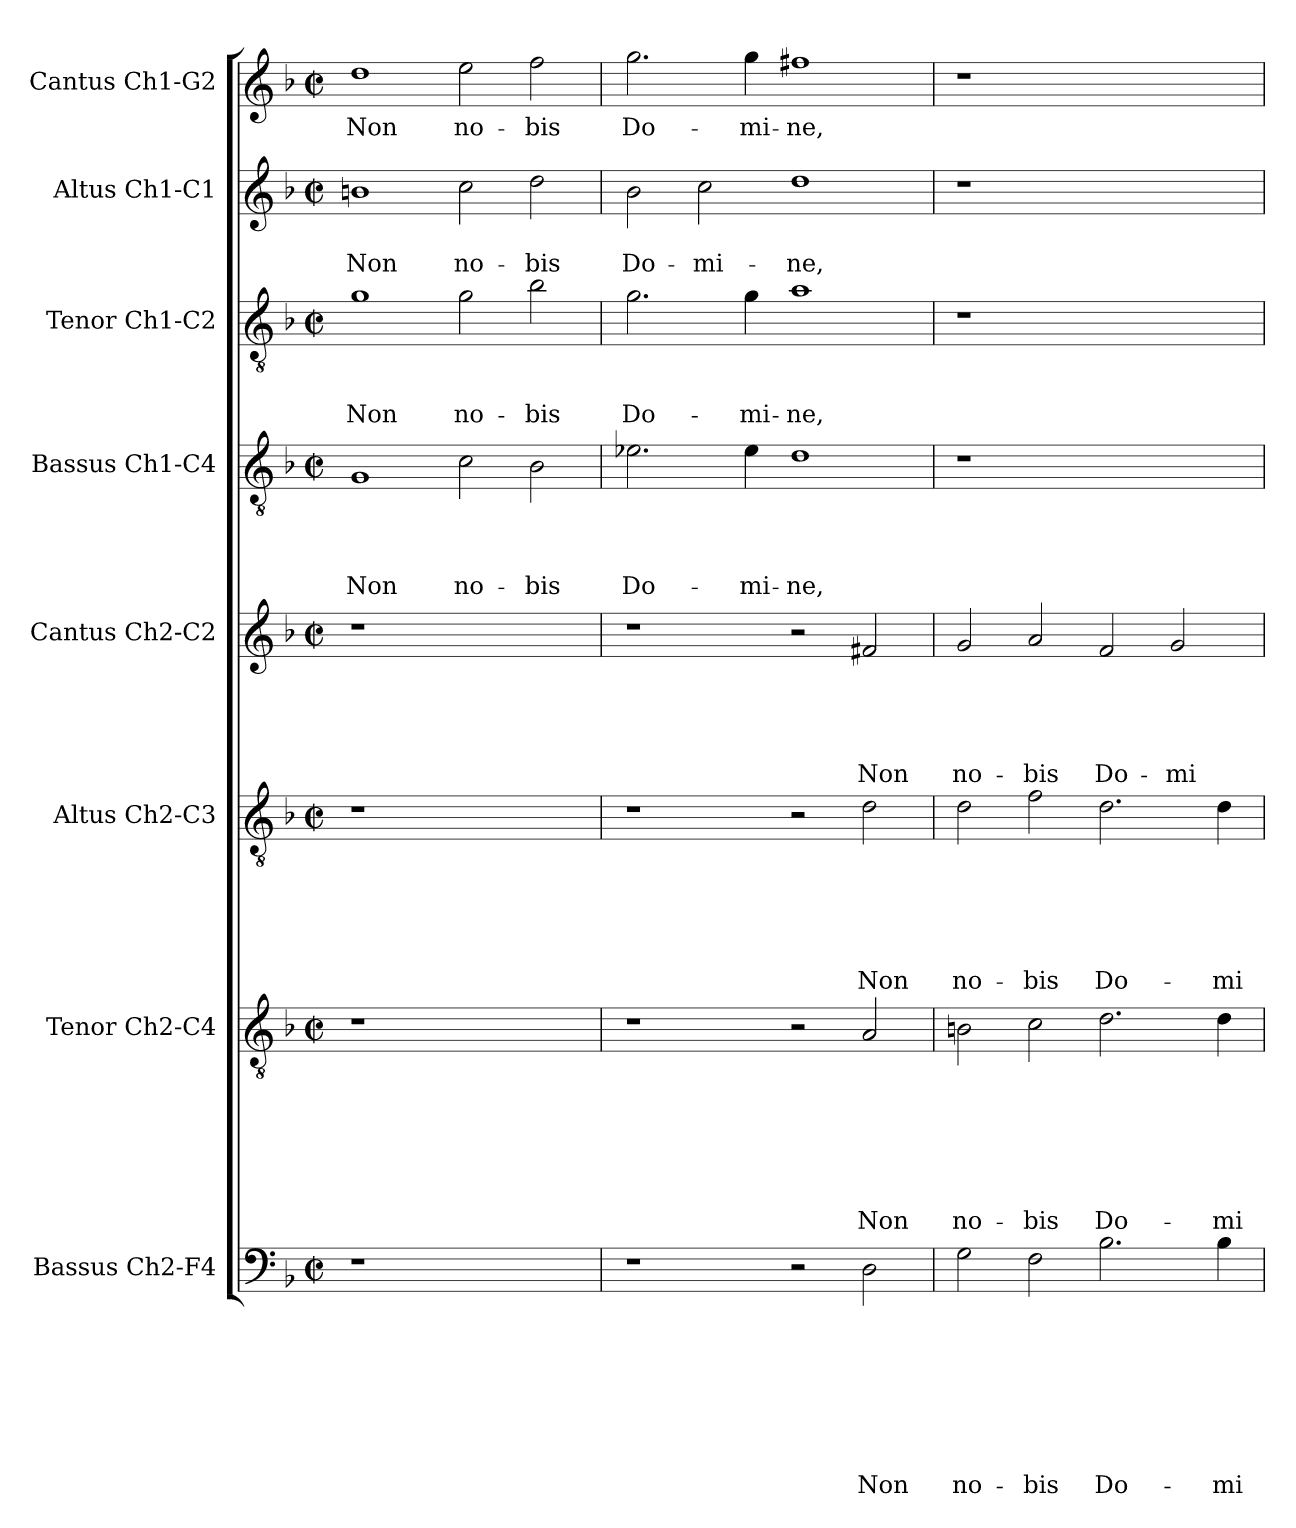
**kern	**text	**text	**text	**text	**text	**text	**text	**text	**kern	**text	**text	**text	**text	**text	**text	**text	**kern	**text	**text	**text	**text	**text	**text	**kern	**text	**text	**text	**text	**text	**kern	**text	**text	**text	**text	**kern	**text	**text	**text	**kern	**text	**text	**kern	**text
*part8	*part8	*part8	*part8	*part8	*part8	*part8	*part8	*part8	*part7	*part7	*part7	*part7	*part7	*part7	*part7	*part7	*part6	*part6	*part6	*part6	*part6	*part6	*part6	*part5	*part5	*part5	*part5	*part5	*part5	*part4	*part4	*part4	*part4	*part4	*part3	*part3	*part3	*part3	*part2	*part2	*part2	*part1	*part1
*staff8	*staff8	*staff8	*staff8	*staff8	*staff8	*staff8	*staff8	*staff8	*staff7	*staff7	*staff7	*staff7	*staff7	*staff7	*staff7	*staff7	*staff6	*staff6	*staff6	*staff6	*staff6	*staff6	*staff6	*staff5	*staff5	*staff5	*staff5	*staff5	*staff5	*staff4	*staff4	*staff4	*staff4	*staff4	*staff3	*staff3	*staff3	*staff3	*staff2	*staff2	*staff2	*staff1	*staff1
*I"Bassus Ch2-F4	*	*	*	*	*	*	*	*	*I"Tenor Ch2-C4	*	*	*	*	*	*	*	*I"Altus Ch2-C3	*	*	*	*	*	*	*I"Cantus Ch2-C2	*	*	*	*	*	*I"Bassus Ch1-C4	*	*	*	*	*I"Tenor Ch1-C2	*	*	*	*I"Altus Ch1-C1	*	*	*I"Cantus Ch1-G2	*
*I'B2	*	*	*	*	*	*	*	*	*I'T2	*	*	*	*	*	*	*	*I'A2	*	*	*	*	*	*	*I'C2	*	*	*	*	*	*I'B	*	*	*	*	*I'T	*	*	*	*I'A	*	*	*I'C	*
*clefF4	*	*	*	*	*	*	*	*	*clefGv2	*	*	*	*	*	*	*	*clefGv2	*	*	*	*	*	*	*clefG2	*	*	*	*	*	*clefGv2	*	*	*	*	*clefGv2	*	*	*	*clefG2	*	*	*clefG2	*
*k[b-]	*	*	*	*	*	*	*	*	*k[b-]	*	*	*	*	*	*	*	*k[b-]	*	*	*	*	*	*	*k[b-]	*	*	*	*	*	*k[b-]	*	*	*	*	*k[b-]	*	*	*	*k[b-]	*	*	*k[b-]	*
*F:	*	*	*	*	*	*	*	*	*F:	*	*	*	*	*	*	*	*F:	*	*	*	*	*	*	*F:	*	*	*	*	*	*F:	*	*	*	*	*F:	*	*	*	*F:	*	*	*F:	*
*M2/2	*	*	*	*	*	*	*	*	*M2/2	*	*	*	*	*	*	*	*M2/2	*	*	*	*	*	*	*M2/2	*	*	*	*	*	*M2/2	*	*	*	*	*M2/2	*	*	*	*M2/2	*	*	*M2/2	*
*met(c|)	*	*	*	*	*	*	*	*	*met(c|)	*	*	*	*	*	*	*	*met(c|)	*	*	*	*	*	*	*met(c|)	*	*	*	*	*	*met(c|)	*	*	*	*	*met(c|)	*	*	*	*met(c|)	*	*	*met(c|)	*
=1	=1	=1	=1	=1	=1	=1	=1	=1	=1	=1	=1	=1	=1	=1	=1	=1	=1	=1	=1	=1	=1	=1	=1	=1	=1	=1	=1	=1	=1	=1	=1	=1	=1	=1	=1	=1	=1	=1	=1	=1	=1	=1	=1
!	!	!	!	!	!	!	!	!	!	!	!	!	!	!	!	!	!	!	!	!	!	!	!	!	!	!	!	!	!	!	!	!	!	!LO:LY:b	!	!	!	!LO:LY:b	!	!	!LO:LY:b	!	!LO:LY:b
1r	.	.	.	.	.	.	.	.	1r	.	.	.	.	.	.	.	1r	.	.	.	.	.	.	1r	.	.	.	.	.	1G	.	.	.	Non	1g	.	.	Non	1bn	.	Non	1dd	Non
!	!	!	!	!	!	!	!	!	!	!	!	!	!	!	!	!	!	!	!	!	!	!	!	!	!	!	!	!	!	!	!	!	!	!LO:LY:b	!	!	!	!LO:LY:b	!	!	!LO:LY:b	!	!LO:LY:b
1ryy	.	.	.	.	.	.	.	.	1ryy	.	.	.	.	.	.	.	1ryy	.	.	.	.	.	.	1ryy	.	.	.	.	.	2c\	.	.	.	no-	2g\	.	.	no-	2cc\	.	no-	2ee\	no-
!	!	!	!	!	!	!	!	!	!	!	!	!	!	!	!	!	!	!	!	!	!	!	!	!	!	!	!	!	!	!	!	!	!	!LO:LY:b	!	!	!	!LO:LY:b	!	!	!LO:LY:b	!	!LO:LY:b
.	.	.	.	.	.	.	.	.	.	.	.	.	.	.	.	.	.	.	.	.	.	.	.	.	.	.	.	.	.	2B-\	.	.	.	-bis	2b-\	.	.	-bis	2dd\	.	-bis	2ff\	-bis
=2	=2	=2	=2	=2	=2	=2	=2	=2	=2	=2	=2	=2	=2	=2	=2	=2	=2	=2	=2	=2	=2	=2	=2	=2	=2	=2	=2	=2	=2	=2	=2	=2	=2	=2	=2	=2	=2	=2	=2	=2	=2	=2	=2
!	!	!	!	!	!	!	!	!	!	!	!	!	!	!	!	!	!	!	!	!	!	!	!	!	!	!	!	!	!	!	!	!	!	!LO:LY:b	!	!	!	!LO:LY:b	!	!	!LO:LY:b	!	!LO:LY:b
1r	.	.	.	.	.	.	.	.	1r	.	.	.	.	.	.	.	1r	.	.	.	.	.	.	1r	.	.	.	.	.	2.e-X\	.	.	.	Do-	2.g\	.	.	Do-	2b-\	.	Do-	2.gg\	Do-
!	!	!	!	!	!	!	!	!	!	!	!	!	!	!	!	!	!	!	!	!	!	!	!	!	!	!	!	!	!	!	!	!	!	!	!	!	!	!	!	!	!LO:LY:b	!	!
.	.	.	.	.	.	.	.	.	.	.	.	.	.	.	.	.	.	.	.	.	.	.	.	.	.	.	.	.	.	.	.	.	.	.	.	.	.	.	2cc\	.	-mi-	.	.
!	!	!	!	!	!	!	!	!	!	!	!	!	!	!	!	!	!	!	!	!	!	!	!	!	!	!	!	!	!	!	!	!	!	!LO:LY:b	!	!	!	!LO:LY:b	!	!	!	!	!LO:LY:b
.	.	.	.	.	.	.	.	.	.	.	.	.	.	.	.	.	.	.	.	.	.	.	.	.	.	.	.	.	.	4e-\	.	.	.	-mi-	4g\	.	.	-mi-	.	.	.	4gg\	-mi-
!	!	!	!	!	!	!	!	!	!	!	!	!	!	!	!	!	!	!	!	!	!	!	!	!	!	!	!	!	!	!	!	!	!	!LO:LY:b	!	!	!	!LO:LY:b	!	!	!LO:LY:b	!	!LO:LY:b
2r	.	.	.	.	.	.	.	.	2r	.	.	.	.	.	.	.	2r	.	.	.	.	.	.	2r	.	.	.	.	.	1d	.	.	.	-ne,	1a	.	.	-ne,	1dd	.	-ne,	1ff#X	-ne,
!	!	!	!	!	!	!	!	!LO:LY:b	!	!	!	!	!	!	!	!LO:LY:b	!	!	!	!	!	!	!LO:LY:b	!	!	!	!	!	!LO:LY:b	!	!	!	!	!	!	!	!	!	!	!	!	!	!
2D\	.	.	.	.	.	.	.	Non	2A/	.	.	.	.	.	.	Non	2d\	.	.	.	.	.	Non	2f#X/	.	.	.	.	Non	.	.	.	.	.	.	.	.	.	.	.	.	.	.
=3	=3	=3	=3	=3	=3	=3	=3	=3	=3	=3	=3	=3	=3	=3	=3	=3	=3	=3	=3	=3	=3	=3	=3	=3	=3	=3	=3	=3	=3	=3	=3	=3	=3	=3	=3	=3	=3	=3	=3	=3	=3	=3	=3
!	!	!	!	!	!	!	!	!LO:LY:b	!	!	!	!	!	!	!	!LO:LY:b	!	!	!	!	!	!	!LO:LY:b	!	!	!	!	!	!LO:LY:b	!	!	!	!	!	!	!	!	!	!	!	!	!	!
2G\	.	.	.	.	.	.	.	no-	2Bn\	.	.	.	.	.	.	no-	2d\	.	.	.	.	.	no-	2g/	.	.	.	.	no-	1r	.	.	.	.	1r	.	.	.	1r	.	.	1r	.
!	!	!	!	!	!	!	!	!LO:LY:b	!	!	!	!	!	!	!	!LO:LY:b	!	!	!	!	!	!	!LO:LY:b	!	!	!	!	!	!LO:LY:b	!	!	!	!	!	!	!	!	!	!	!	!	!	!
2F\	.	.	.	.	.	.	.	-bis	2c\	.	.	.	.	.	.	-bis	2f\	.	.	.	.	.	-bis	2a/	.	.	.	.	-bis	.	.	.	.	.	.	.	.	.	.	.	.	.	.
!	!	!	!	!	!	!	!	!LO:LY:b	!	!	!	!	!	!	!	!LO:LY:b	!	!	!	!	!	!	!LO:LY:b	!	!	!	!	!	!LO:LY:b	!	!	!	!	!	!	!	!	!	!	!	!	!	!
2.B-\	.	.	.	.	.	.	.	Do-	2.d\	.	.	.	.	.	.	Do-	2.d\	.	.	.	.	.	Do-	2f/	.	.	.	.	Do-	1ryy	.	.	.	.	1ryy	.	.	.	1ryy	.	.	1ryy	.
!	!	!	!	!	!	!	!	!	!	!	!	!	!	!	!	!	!	!	!	!	!	!	!	!	!	!	!	!	!LO:LY:b	!	!	!	!	!	!	!	!	!	!	!	!	!	!
.	.	.	.	.	.	.	.	.	.	.	.	.	.	.	.	.	.	.	.	.	.	.	.	2g/	.	.	.	.	-mi-	.	.	.	.	.	.	.	.	.	.	.	.	.	.
!	!	!	!	!	!	!	!	!LO:LY:b	!	!	!	!	!	!	!	!LO:LY:b	!	!	!	!	!	!	!LO:LY:b	!	!	!	!	!	!	!	!	!	!	!	!	!	!	!	!	!	!	!	!
4B-\	.	.	.	.	.	.	.	-mi-	4d\	.	.	.	.	.	.	-mi-	4d\	.	.	.	.	.	-mi-	.	.	.	.	.	.	.	.	.	.	.	.	.	.	.	.	.	.	.	.
=	=	=	=	=	=	=	=	=	=	=	=	=	=	=	=	=	=	=	=	=	=	=	=	=	=	=	=	=	=	=	=	=	=	=	=	=	=	=	=	=	=	=	=
*-	*-	*-	*-	*-	*-	*-	*-	*-	*-	*-	*-	*-	*-	*-	*-	*-	*-	*-	*-	*-	*-	*-	*-	*-	*-	*-	*-	*-	*-	*-	*-	*-	*-	*-	*-	*-	*-	*-	*-	*-	*-	*-	*-
